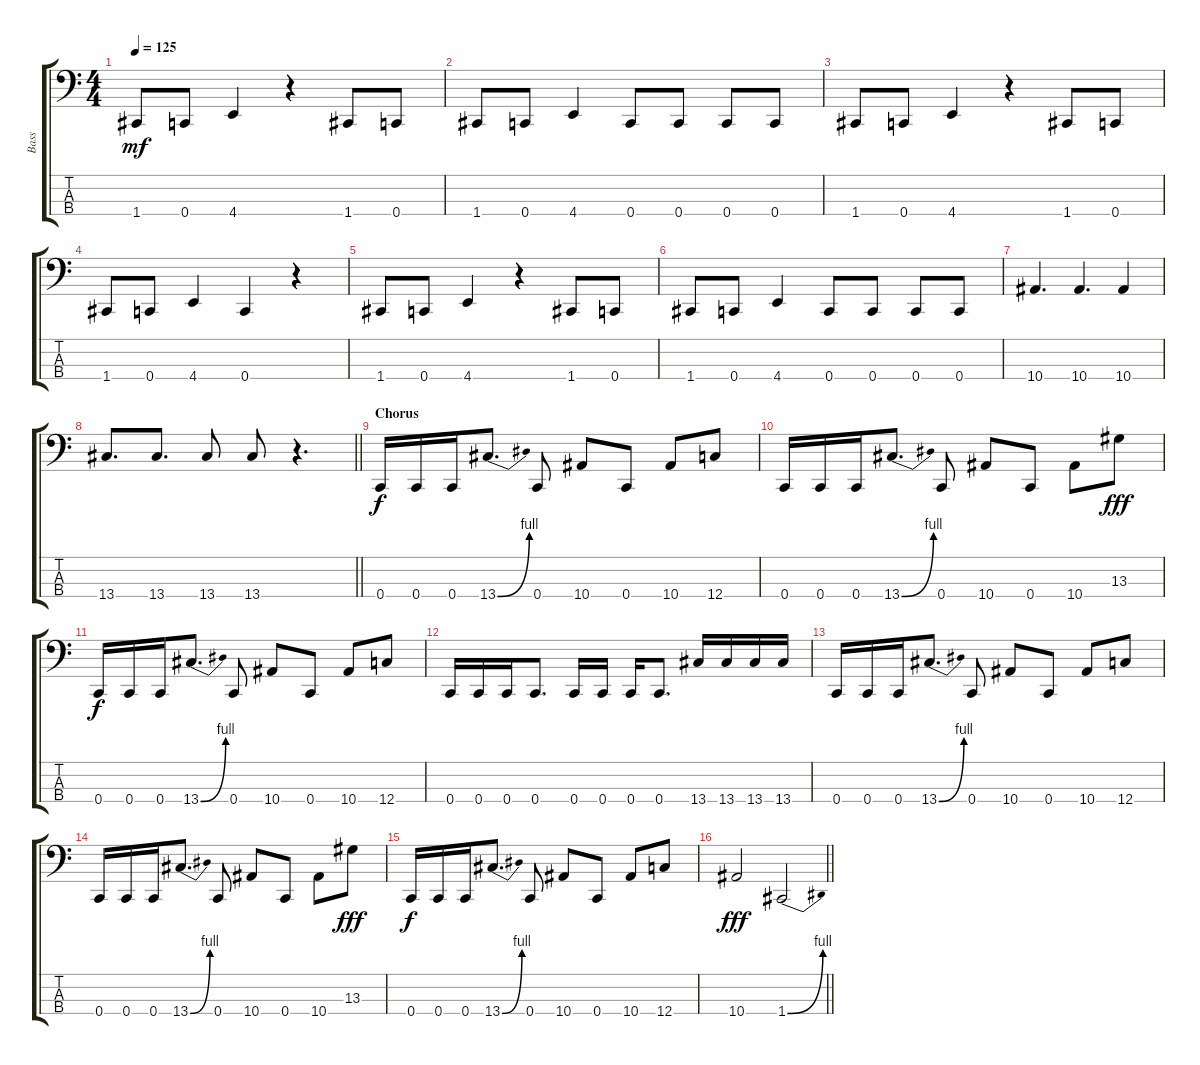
\track ("Bass" "Bass") {instrument electricbasspick}
\staff {score tabs}
\tuning (F2 C2 G1 C1) {hide}
\ts (4 4)
\tempo 125
\clef f4
\ks c
1.4.8{dy mf} 0.4.8 4.4.4 r.4 1.4.8 0.4.8 |
1.4.8 0.4.8 4.4.4 0.4.8 0.4.8 0.4.8 0.4.8 |
1.4.8 0.4.8 4.4.4 r.4 1.4.8 0.4.8 |
1.4.8 0.4.8 4.4.4 0.4.4 r.4 |
1.4.8 0.4.8 4.4.4 r.4 1.4.8 0.4.8 |
1.4.8 0.4.8 4.4.4 0.4.8 0.4.8 0.4.8 0.4.8 |
10.4.4{d} 10.4.4{d} 10.4.4 |
\barLineRight lightlight
13.4.8{d} 13.4.8{d} 13.4.8 13.4.8 r.4{d} |
\section ("" "Chorus")
0.4.16{dy f} 0.4.16 0.4.16 13.4{be (bend 0 0 60 4)}.8{d} 0.4.8 10.4.8 0.4.8 10.4.8 12.4.8 |
0.4.16 0.4.16 0.4.16 13.4{be (bend 0 0 60 4)}.8{d} 0.4.8 10.4.8 0.4.8 10.4.8 13.3.8{dy fff} |
0.4.16{dy f} 0.4.16 0.4.16 13.4{be (bend 0 0 60 4)}.8{d} 0.4.8 10.4.8 0.4.8 10.4.8 12.4.8 |
0.4.16 0.4.16 0.4.16 0.4.8{d} 0.4.16 0.4.16 0.4.16 0.4.8{d} 13.4.16 13.4.16 13.4.16 13.4.16 |
0.4.16 0.4.16 0.4.16 13.4{be (bend 0 0 60 4)}.8{d} 0.4.8 10.4.8 0.4.8 10.4.8 12.4.8 |
0.4.16 0.4.16 0.4.16 13.4{be (bend 0 0 60 4)}.8{d} 0.4.8 10.4.8 0.4.8 10.4.8 13.3.8{dy fff} |
0.4.16{dy f} 0.4.16 0.4.16 13.4{be (bend 0 0 60 4)}.8{d} 0.4.8 10.4.8 0.4.8 10.4.8 12.4.8 |
\barLineRight lightlight
10.4.2{dy fff} 1.4{be (bend 0 0 60 4)}.2
